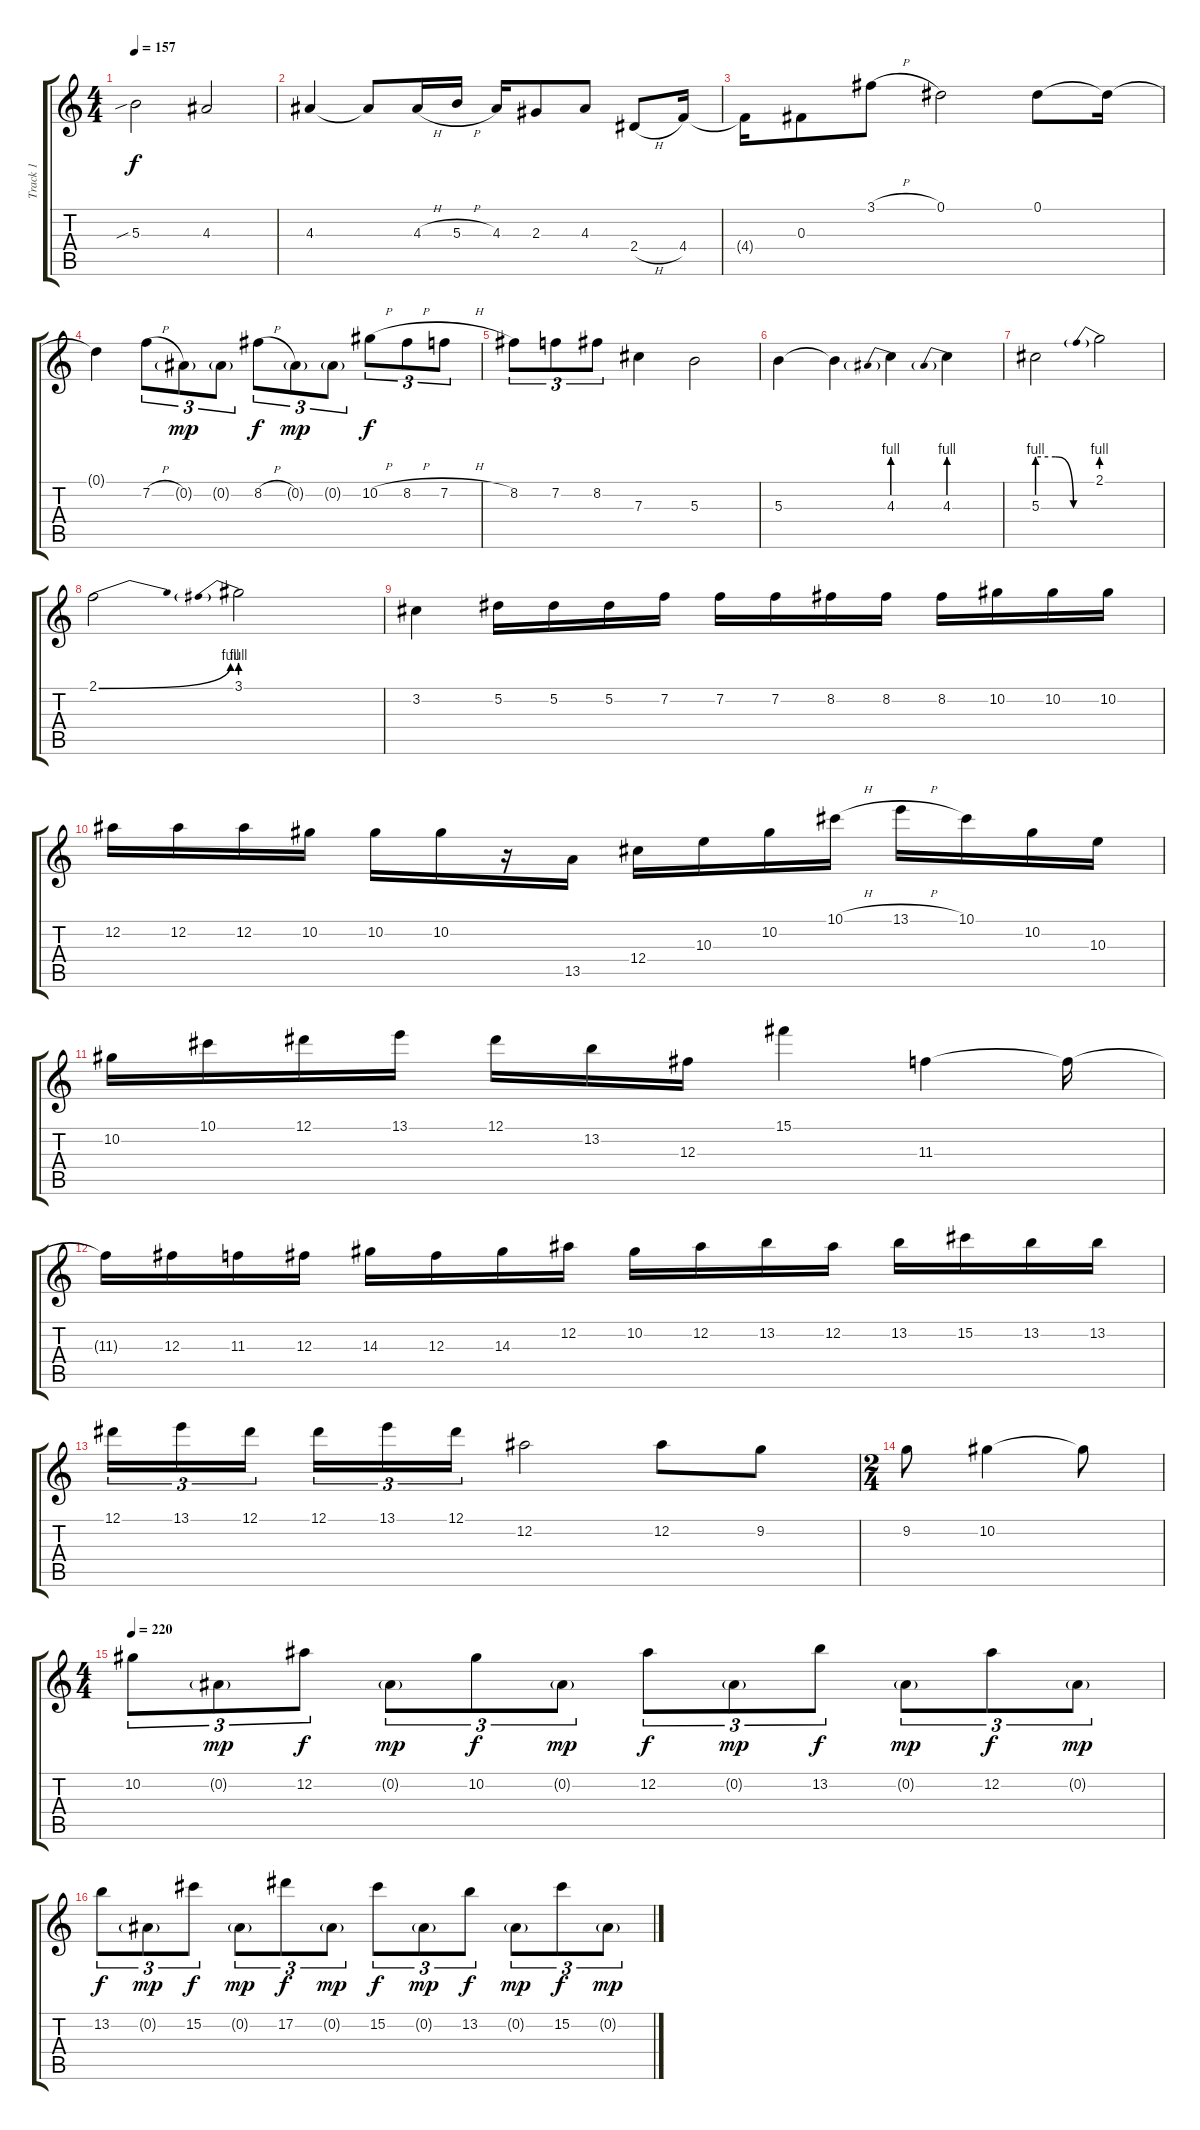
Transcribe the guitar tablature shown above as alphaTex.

\track ("Track 1" "Track 1") {instrument distortionguitar}
\staff {score tabs}
\tuning (Eb4 Bb3 Gb3 Db3 Ab2 Db2) {hide}
\ts (4 4)
\tempo 157
\clef g2
\ks c
5.3{sib}.2{dy f instrument distortionguitar} 4.3.2 |
4.3.4 4.3{t}.8 4.3{h}.16 5.3{h}.16 4.3.16 2.3.8 4.3.8 2.4{h}.8 4.4.16 |
4.4{t}.16 0.3.8 3.1{h}.8 0.1.2 0.1.8 0.1{t}.16 |
0.1{t}.4 7.2{h}.8{tu (3 2)} 0.2{g}.8{tu (3 2) dy mp} 0.2{g}.8{tu (3 2)} 8.2{h}.8{tu (3 2) dy f} 0.2{g}.8{tu (3 2) dy mp} 0.2{g}.8{tu (3 2)} 10.2{h}.8{tu (3 2) dy f} 8.2{h}.8{tu (3 2)} 7.2{h}.8{tu (3 2)} |
8.2.8{tu (3 2)} 7.2.8{tu (3 2)} 8.2.8{tu (3 2)} 7.3.4 5.3.2 |
5.3.4 5.3{t}.4 4.3{be (prebend 0 4 60 4)}.4 4.3{be (prebend 0 4 60 4)}.4 |
5.3{be (custom 0 4 20 4 40 0 60 0)}.2 2.1{be (prebend 0 4 60 4)}.2 |
2.1{be (bend 0 0 60 4)}.2 3.1{be (prebend 0 4 60 4)}.2 |
3.2.4 5.2.16 5.2.16 5.2.16 7.2.16 7.2.16 7.2.16 8.2.16 8.2.16 8.2.16 10.2.16 10.2.16 10.2.16 |
12.2.16 12.2.16 12.2.16 10.2.16 10.2.16 10.2.16 r.16 13.5.16 12.4.16 10.3.16 10.2.16 10.1{h}.16 13.1{h}.16 10.1.16 10.2.16 10.3.16 |
10.2.16 10.1.16 12.1.16 13.1.16 12.1.16 13.2.16 12.3.16 15.1.4 11.3.4 11.3{t}.16 |
11.3{t}.16 12.3.16 11.3.16 12.3.16 14.3.16 12.3.16 14.3.16 12.2.16 10.2.16 12.2.16 13.2.16 12.2.16 13.2.16 15.2.16 13.2.16 13.2.16 |
12.1.16{tu (3 2)} 13.1.16{tu (3 2)} 12.1.16{tu (3 2)} 12.1.16{tu (3 2)} 13.1.16{tu (3 2)} 12.1.16{tu (3 2)} 12.2.2 12.2.8 9.2.8 |
\ts (2 4)
9.2.8 10.2.4 10.2{t}.8 |
\ts (4 4)
\tempo 220
10.2.8{tu (3 2)} 0.2{g}.8{tu (3 2) dy mp} 12.2.8{tu (3 2) dy f} 0.2{g}.8{tu (3 2) dy mp} 10.2.8{tu (3 2) dy f} 0.2{g}.8{tu (3 2) dy mp} 12.2.8{tu (3 2) dy f} 0.2{g}.8{tu (3 2) dy mp} 13.2.8{tu (3 2) dy f} 0.2{g}.8{tu (3 2) dy mp} 12.2.8{tu (3 2) dy f} 0.2{g}.8{tu (3 2) dy mp} |
13.2.8{tu (3 2) dy f} 0.2{g}.8{tu (3 2) dy mp} 15.2.8{tu (3 2) dy f} 0.2{g}.8{tu (3 2) dy mp} 17.2.8{tu (3 2) dy f} 0.2{g}.8{tu (3 2) dy mp} 15.2.8{tu (3 2) dy f} 0.2{g}.8{tu (3 2) dy mp} 13.2.8{tu (3 2) dy f} 0.2{g}.8{tu (3 2) dy mp} 15.2.8{tu (3 2) dy f} 0.2{g}.8{tu (3 2) dy mp}
